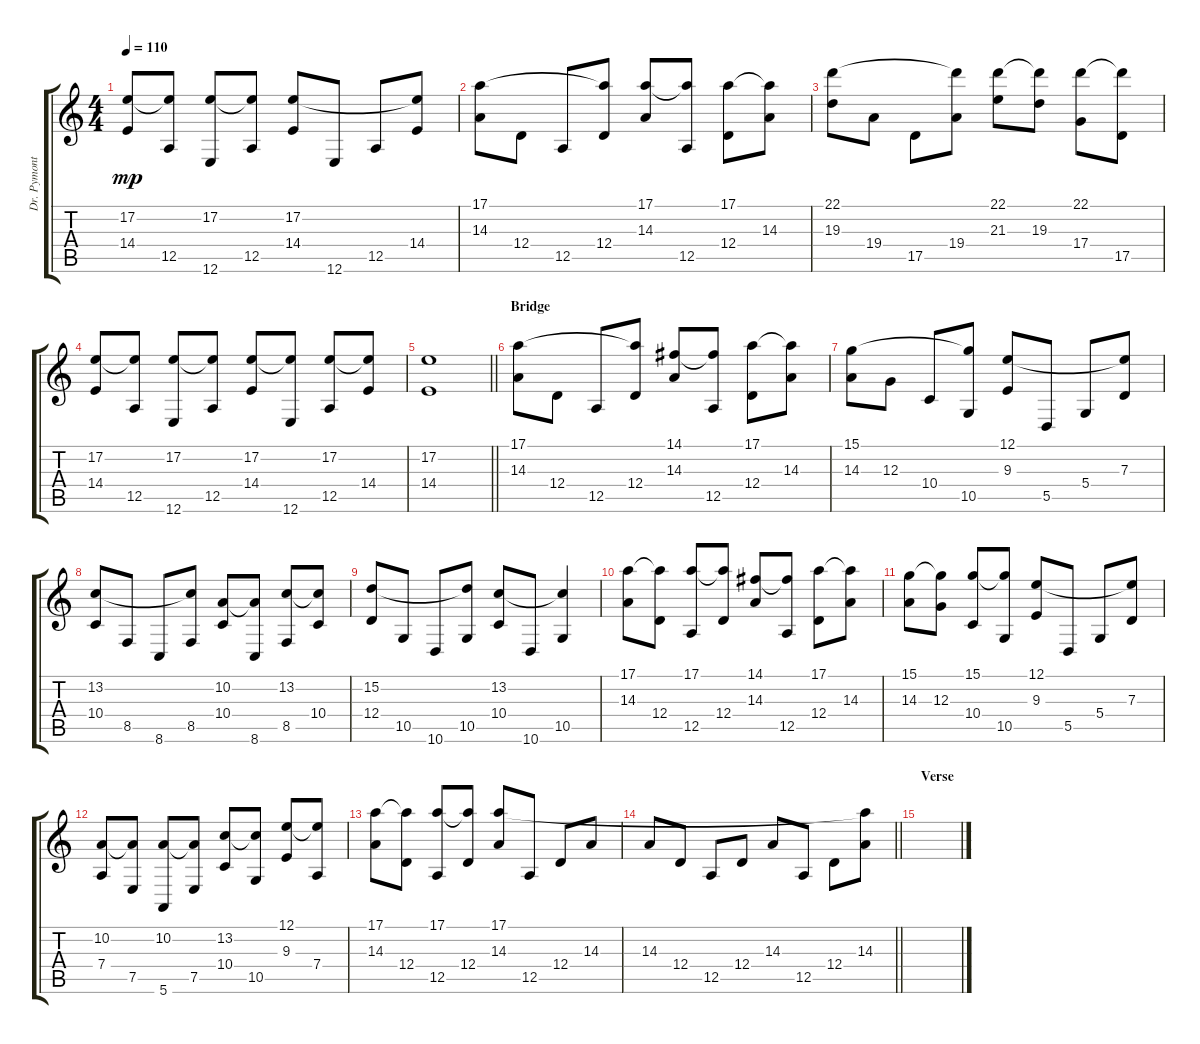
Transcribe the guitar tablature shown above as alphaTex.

\track ("Dr. Pymonte" "Dr. Pymont") {instrument orchestralharp}
\staff {score tabs}
\tuning (E4 B3 G3 D3 A2 E2) {hide}
\ts (4 4)
\tempo 110
\clef g2
\ks c
(17.2 14.4).8{dy mp} (17.2{t} 12.5).8 (17.2 12.6).8 (17.2{t} 12.5).8 (17.2 14.4).8 12.6.8 12.5.8 (17.2{t} 14.4).8 |
(17.1 14.3).8 12.4.8 12.5.8 (17.1{t} 12.4).8 (17.1 14.3).8 (17.1{t} 12.5).8 (17.1 12.4).8 (17.1{t} 14.3).8 |
(22.1 19.3).8 19.4.8 17.5.8 (22.1{t} 19.4).8 (22.1 21.3).8 (22.1{t} 19.3).8 (22.1 17.4).8 (22.1{t} 17.5).8 |
(17.2 14.4).8 (17.2{t} 12.5).8 (17.2 12.6).8 (17.2{t} 12.5).8 (17.2 14.4).8 (17.2{t} 12.6).8 (17.2 12.5).8 (17.2{t} 14.4).8 |
\barLineRight lightlight
(17.2 14.4).1 |
\section ("" "Bridge")
(17.1 14.3).8 12.4.8 12.5.8 (17.1{t} 12.4).8 (14.1 14.3).8 (14.1{t} 12.5).8 (17.1 12.4).8 (17.1{t} 14.3).8 |
(15.1 14.3).8 12.3.8 10.4.8 (15.1{t} 10.5).8 (12.1 9.3).8 5.5.8 5.4.8 (12.1{t} 7.3).8 |
(13.2 10.4).8 8.5.8 8.6.8 (13.2{t} 8.5).8 (10.2 10.4).8 (10.2{t} 8.6).8 (13.2 8.5).8 (13.2{t} 10.4).8 |
(15.2 12.4).8 10.5.8 10.6.8 (15.2{t} 10.5).8 (13.2 10.4).8 10.6.8 (13.2{t} 10.5).4 |
(17.1 14.3).8 (17.1{t} 12.4).8 (17.1 12.5).8 (17.1{t} 12.4).8 (14.1 14.3).8 (14.1{t} 12.5).8 (17.1 12.4).8 (17.1{t} 14.3).8 |
(15.1 14.3).8 (15.1{t} 12.3).8 (15.1 10.4).8 (15.1{t} 10.5).8 (12.1 9.3).8 5.5.8 5.4.8 (12.1{t} 7.3).8 |
(10.2 7.4).8 (10.2{t} 7.5).8 (10.2 5.6).8 (10.2{t} 7.5).8 (13.2 10.4).8 (13.2{t} 10.5).8 (12.1 9.3).8 (12.1{t} 7.4).8 |
(17.1 14.3).8 (17.1{t} 12.4).8 (17.1 12.5).8 (17.1{t} 12.4).8 (17.1 14.3).8 12.5.8 12.4.8 14.3.8 |
\barLineRight lightlight
14.3.8 12.4.8 12.5.8 12.4.8 14.3.8 12.5.8 12.4.8 (17.1{t} 14.3).8 |
\section ("" "Verse")
